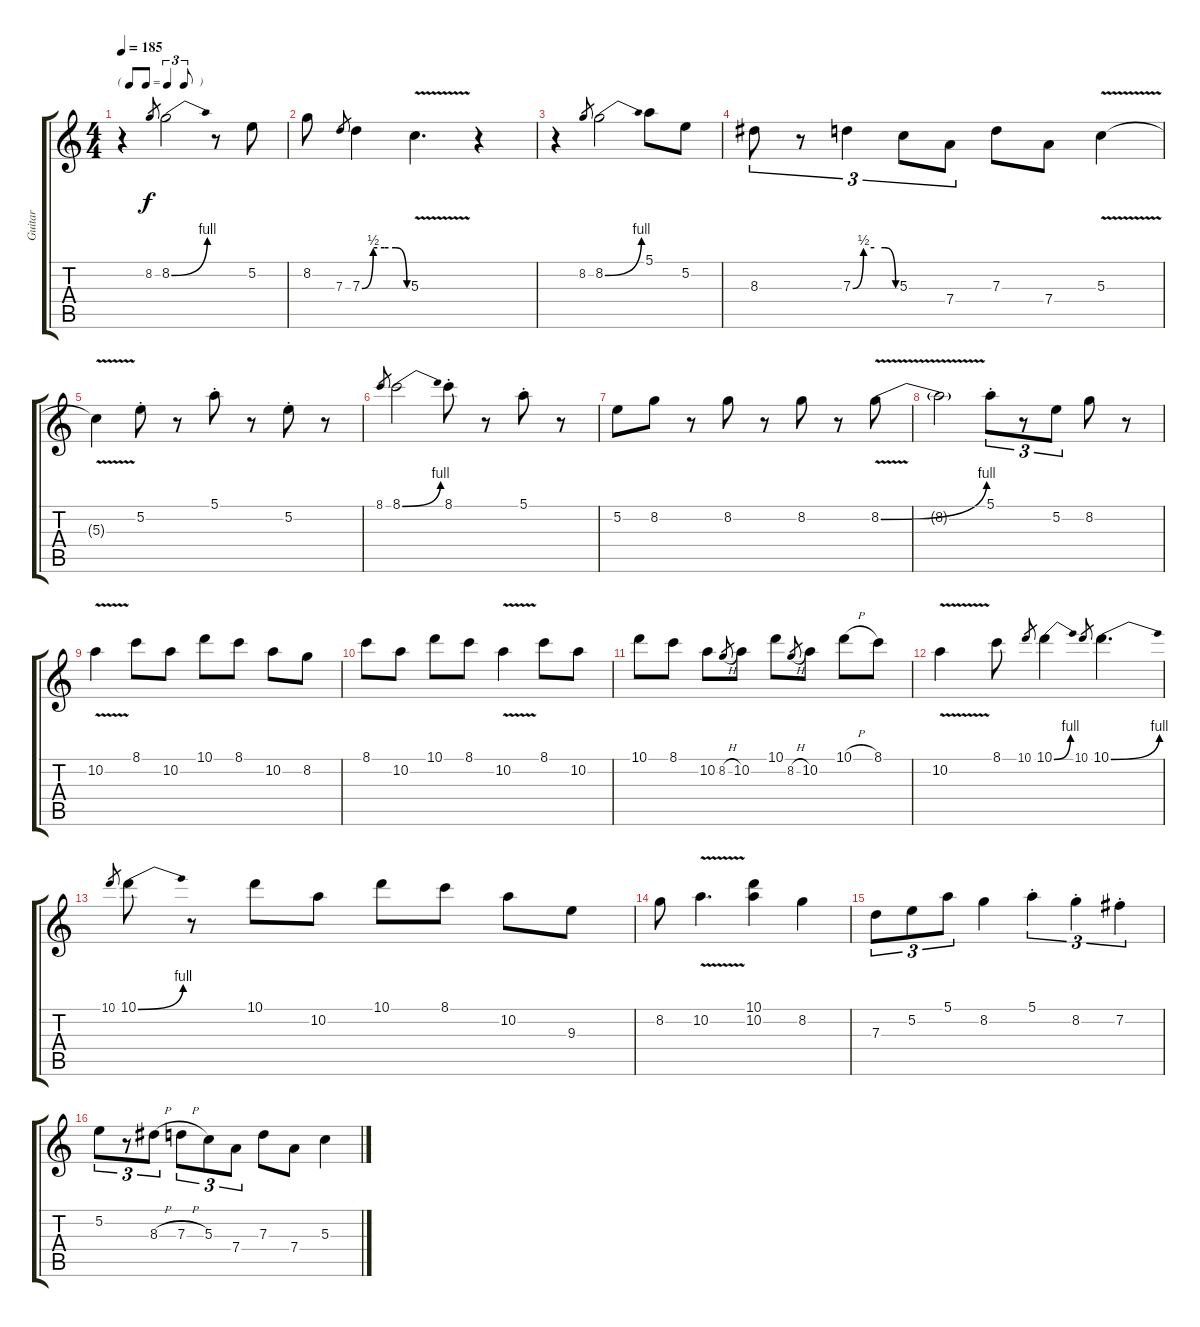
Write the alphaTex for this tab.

\track ("Guitar" "Guitar") {instrument overdrivenguitar}
\staff {score tabs}
\tuning (E4 B3 G3 D3 A2 E2) {hide}
\ts (4 4)
\tf triplet8th
\tempo 185
\clef g2
\ks c
r.4{dy f} 8.2.8{gr} 8.2{be (bend 0 0 60 4)}.2 r.8 5.2.8 |
8.2.8 7.3.8{gr} 7.3{be (custom 0 0 15 2 30 2 45 2 60 0)}.4 5.3{v}.4{d} r.4 |
r.4 8.2.8{gr} 8.2{be (bend 0 0 60 4)}.2 5.1.8 5.2.8 |
8.3.8{tu (3 2)} r.8{tu (3 2)} 7.3{be (custom 0 0 15 2 30 2 45 2 60 0)}.4{tu (3 2)} 5.3.8{tu (3 2)} 7.4.8{tu (3 2)} 7.3.8 7.4.8 5.3{v}.4 |
5.3{t}.4 5.2{st}.8 r.8 5.1{st}.8 r.8 5.2{st}.8 r.8 |
8.1.8{gr} 8.1{be (bend 0 0 60 4)}.2 8.1{st}.8 r.8 5.1{st}.8 r.8 |
5.2.8 8.2.8 r.8 8.2.8 r.8 8.2.8 r.8 8.2{be (bend 0 0 60 4) v}.8 |
8.2{t}.2 5.1{st}.8{tu (3 2)} r.8{tu (3 2)} 5.2.8{tu (3 2)} 8.2.8 r.8 |
10.2{v}.4 8.1.8 10.2.8 10.1.8 8.1.8 10.2.8 8.2.8 |
8.1.8 10.2.8 10.1.8 8.1.8 10.2{v}.4 8.1.8 10.2.8 |
10.1.8 8.1.8 10.2.8 8.2{h}.8{gr} 10.2.8 10.1.8 8.2{h}.8{gr} 10.2.8 10.1{h}.8 8.1.8 |
10.2{v}.4 8.1.8 10.1.8{gr} 10.1{be (bend 0 0 60 4)}.4 10.1.8{gr} 10.1{be (bend 0 0 60 4)}.4{d} |
10.1.8{gr} 10.1{be (bend 0 0 60 4)}.8 r.8 10.1.8 10.2.8 10.1.8 8.1.8 10.2.8 9.3.8 |
8.2.8 10.2{v}.4{d} (10.1 10.2).4 8.2.4 |
7.3.8{tu (3 2)} 5.2.8{tu (3 2)} 5.1.8{tu (3 2)} 8.2.4 5.1{st}.4{tu (3 2)} 8.2{st}.4{tu (3 2)} 7.2{st}.4{tu (3 2)} |
5.2.8{tu (3 2)} r.8{tu (3 2)} 8.3{h}.8{tu (3 2)} 7.3{h}.8{tu (3 2)} 5.3.8{tu (3 2)} 7.4.8{tu (3 2)} 7.3.8 7.4.8 5.3.4
